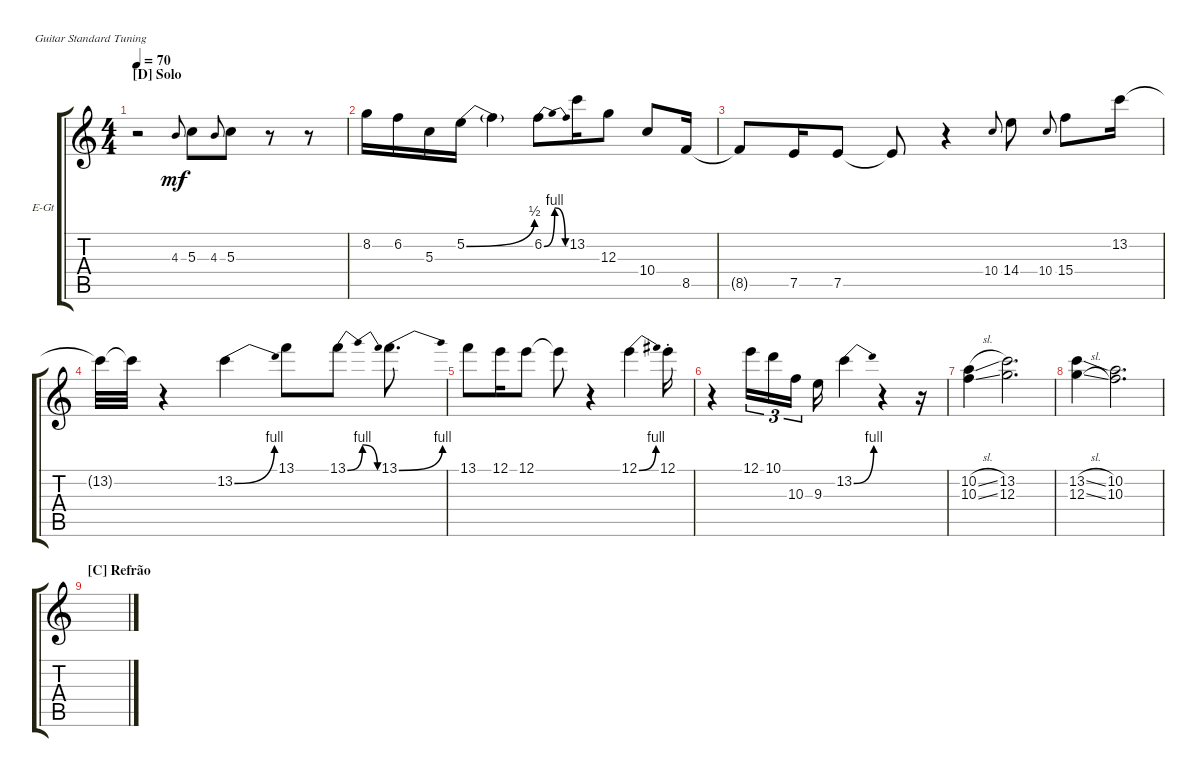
\defaultSystemsLayout 4
\bracketExtendMode groupsimilarinstruments
\firstSystemTrackNameOrientation horizontal
\otherSystemsTrackNameOrientation horizontal
\track ("Electric Guitar" "E-Gt") {multiBarRest instrument overdrivenguitar}
\staff {score tabs}
\tuning (E4 B3 G3 D3 A2 E2)
\ts (4 4)
\section ("D" "Solo")
\tempo 70
\clef g2
\ks c
r.2{dy mf} 4.3.8{gr onbeat} 5.3.8 4.3.8{gr onbeat} 5.3.8 r.8 r.8 |
8.2.16 6.2.16 5.3.16 5.2{be (bend 0 0 15.6 2)}.16 5.2{t}.4 6.2{be (bendrelease 0 0 10.2 4 20.4 4 30 0)}.8 13.2.16 12.3.8 10.4.8 8.5.16 |
8.5{t}.8 7.5.16 7.5.8 7.5{t}.8 r.4 10.4.8{gr onbeat} 14.4.8 10.4.8{gr onbeat} 15.4.8 13.2.16 |
13.2{t}.32 13.2{t}.32 r.4 13.2{be (bend 0 0 15 4)}.4 13.1.8 13.1{be (bendrelease 0 0 10.2 4 20.4 4 30 0)}.8 13.1{be (bend 0 0 15 4)}.8{d} |
13.1.8 12.1.16 12.1.8 12.1{t}.8 r.4 12.1{be (bend 0 0 15 4)}.4 12.1{st}.16 |
r.4 12.1.16{tu (3 2)} 10.1.16{tu (3 2)} 10.3.16{tu (3 2)} 9.3.16 13.2{be (bend 0 0 15 4)}.4 r.4 r.16 |
(10.3{sl} 10.2{sl}).4 (13.2 12.3).2{d} |
(13.2{sl} 12.3{sl}).4 (10.3 10.2).2{d} |
\section ("C" "Refrão")
